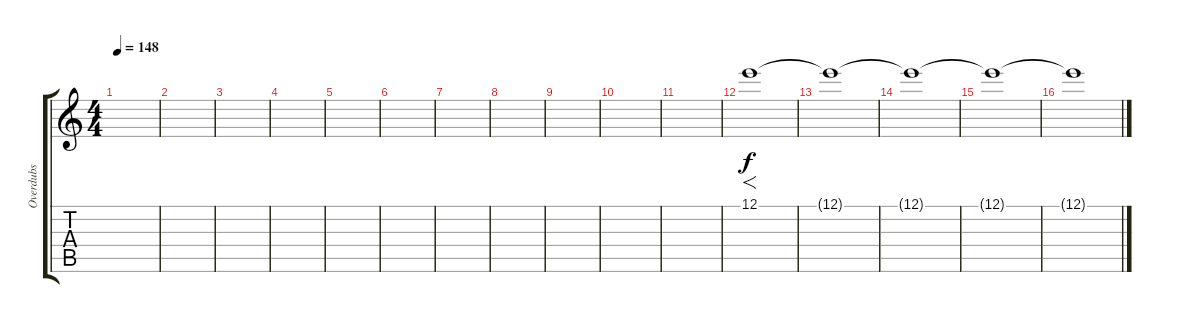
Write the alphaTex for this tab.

\track ("Overdubs" "Overdubs") {instrument overdrivenguitar}
\staff {score tabs}
\tuning (E4 B3 G3 D3 A2 E2) {hide}
\ts (4 4)
\tempo 148
\clef g2
\ks c
|
|
|
|
|
|
|
|
|
|
|
12.1.1{f volume 13} |
12.1{t}.1 |
12.1{t}.1 |
12.1{t}.1 |
12.1{t}.1
